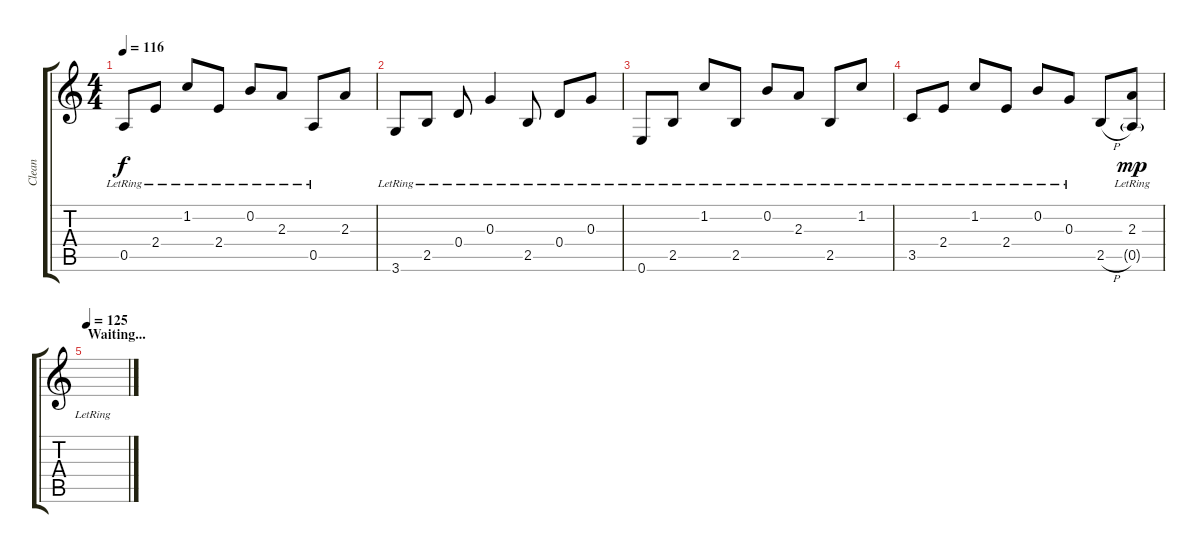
\track ("Clean" "Clean") {instrument electricguitarclean}
\staff {score tabs}
\tuning (E4 B3 G3 D3 A2 E2) {hide}
\ts (4 4)
\tempo 116
\clef g2
\ks c
0.5{lr}.8{dy f} 2.4{lr}.8 1.2{lr}.8 2.4{lr}.8 0.2{lr}.8 2.3{lr}.8 0.5{lr}.8 2.3.8 |
3.6{lr}.8 2.5{lr}.8 0.4{lr}.8 0.3{lr}.4 2.5{lr}.8 0.4{lr}.8 0.3{lr}.8 |
0.6{lr}.8 2.5{lr}.8 1.2{lr}.8 2.5{lr}.8 0.2{lr}.8 2.3{lr}.8 2.5{lr}.8 1.2{lr}.8 |
3.5{lr}.8 2.4{lr}.8 1.2{lr}.8 2.4{lr}.8 0.2{lr}.8 0.3{lr}.8 2.5{h}.8 (2.3{lr} 0.5{g}).8{dy mp} |
\section ("" "Waiting...")
\tempo 125
